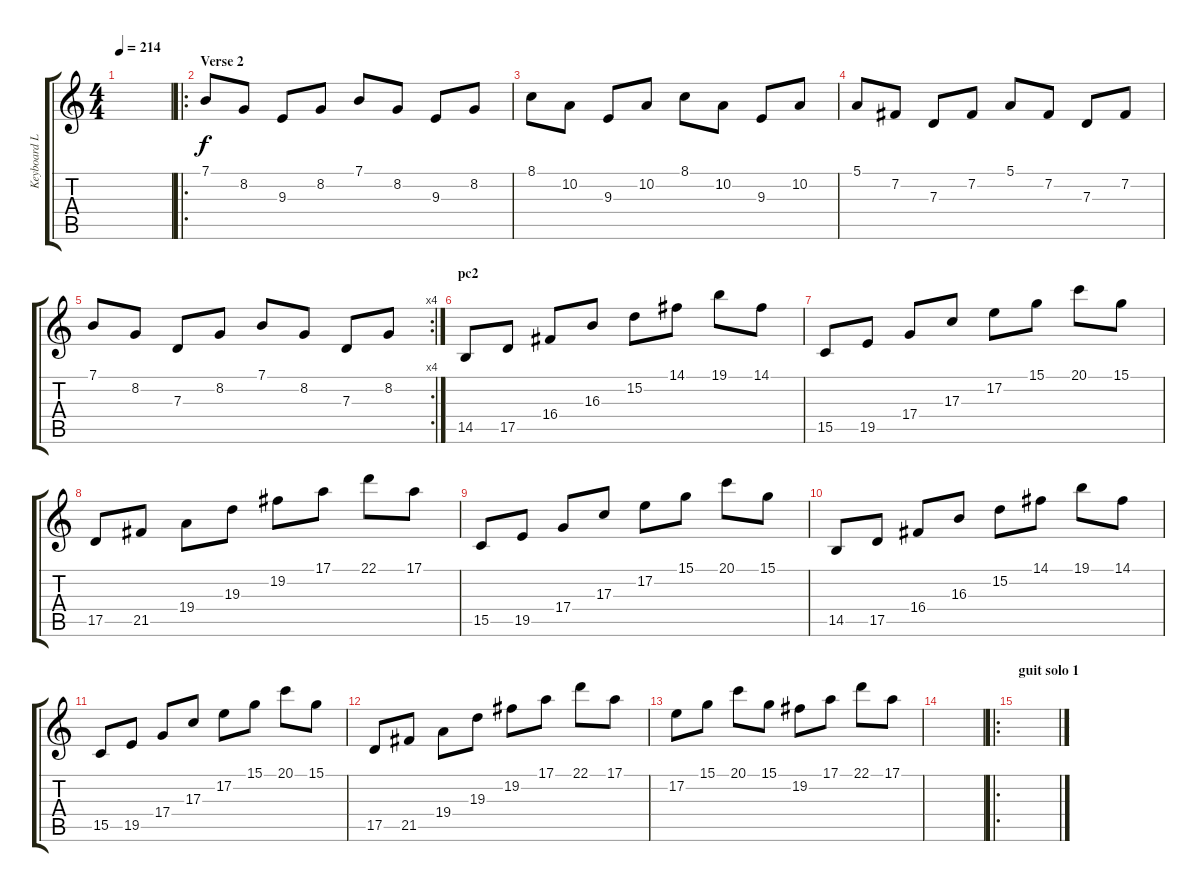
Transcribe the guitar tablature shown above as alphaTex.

\track ("Keyboard Leads" "Keyboard L") {instrument harpsichord}
\staff {score tabs}
\tuning (E4 B3 G3 D3 A2 E2) {hide}
\ts (4 4)
\tempo 214
\clef g2
\ks c
|
\ro
\section ("" "Verse 2")
7.1.8 8.2.8 9.3.8 8.2.8 7.1.8 8.2.8 9.3.8 8.2.8 |
8.1.8 10.2.8 9.3.8 10.2.8 8.1.8 10.2.8 9.3.8 10.2.8 |
5.1.8 7.2.8 7.3.8 7.2.8 5.1.8 7.2.8 7.3.8 7.2.8 |
\rc 4
7.1.8 8.2.8 7.3.8 8.2.8 7.1.8 8.2.8 7.3.8 8.2.8 |
\section ("" "pc2")
14.5.8 17.5.8 16.4.8 16.3.8 15.2.8 14.1.8 19.1.8 14.1.8 |
15.5.8 19.5.8 17.4.8 17.3.8 17.2.8 15.1.8 20.1.8 15.1.8 |
17.5.8 21.5.8 19.4.8 19.3.8 19.2.8 17.1.8 22.1.8 17.1.8 |
15.5.8 19.5.8 17.4.8 17.3.8 17.2.8 15.1.8 20.1.8 15.1.8 |
14.5.8 17.5.8 16.4.8 16.3.8 15.2.8 14.1.8 19.1.8 14.1.8 |
15.5.8 19.5.8 17.4.8 17.3.8 17.2.8 15.1.8 20.1.8 15.1.8 |
17.5.8 21.5.8 19.4.8 19.3.8 19.2.8 17.1.8 22.1.8 17.1.8 |
17.2.8 15.1.8 20.1.8 15.1.8 19.2.8 17.1.8 22.1.8 17.1.8 |
|
\ro
\section ("" "guit solo 1")
